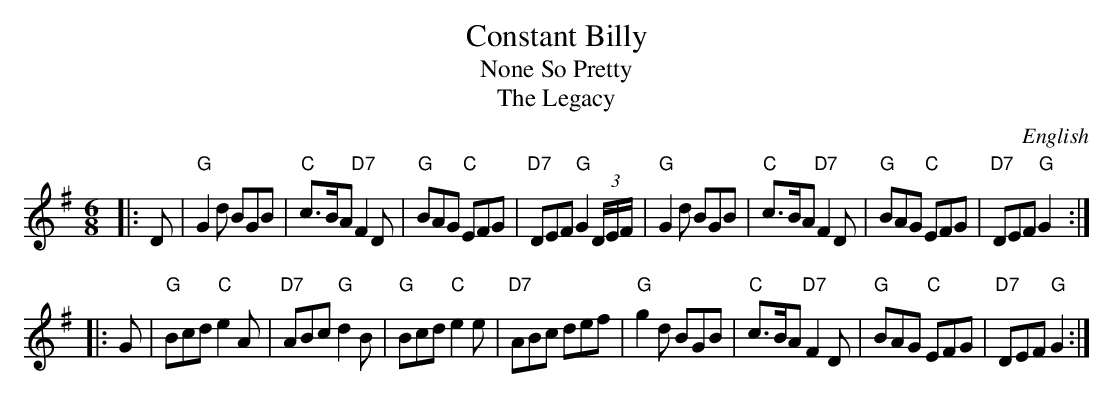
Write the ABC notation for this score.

X:1
T:Constant Billy
T:None So Pretty
T:The Legacy
O:English
M:6/8
L:1/8
K:G
|: D \
| "G"G2d BGB | "C"c>BA "D7"F2D | "G"BAG "C"EFG | "D7"DEF "G"G2(3D/E/F/ \
| "G"G2d BGB | "C"c>BA "D7"F2D | "G"BAG "C"EFG | "D7"DEF "G"G2 :|
|: G \
| "G"Bcd "C"e2A | "D7"ABc "G"d2B | "G"Bcd "C"e2e | "D7"ABc def \
| "G"g2d BGB | "C"c>BA "D7"F2D | "G"BAG "C"EFG | "D7"DEF "G"G2 :|
